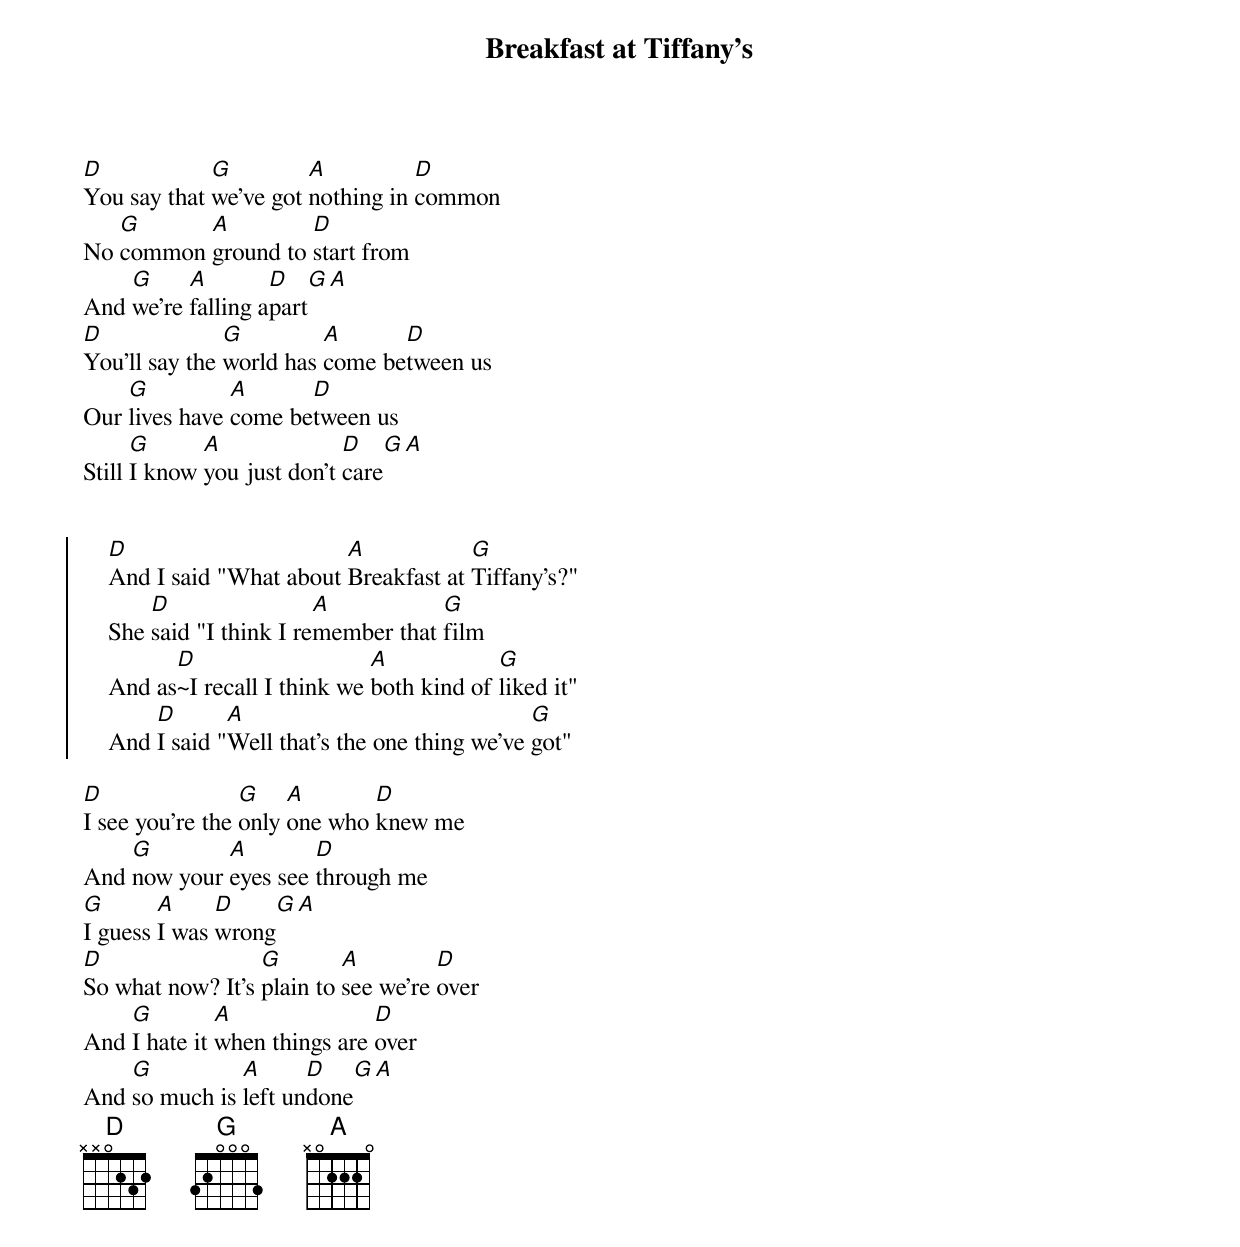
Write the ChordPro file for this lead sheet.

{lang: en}
{title: Breakfast at Tiffany's}
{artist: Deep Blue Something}

[D]You say that [G]we've got [A]nothing in [D]common
No [G]common [A]ground to [D]start from
And [G]we're [A]falling a[D]part[G][A]
[D]You'll say the [G]world has [A]come be[D]tween us
Our [G]lives have [A]come be[D]tween us
Still [G]I know [A]you just don't [D]care[G][A]


{soc}
    [D]And I said "What about [A]Breakfast at [G]Tiffany's?"
    She [D]said "I think I re[A]member that [G]film
    And as[D]~I recall I think we [A]both kind of [G]liked it"
    And [D]I said "[A]Well that's the one thing we've [G]got"
{eoc}

[D]I see you're the [G]only [A]one who [D]knew me
And [G]now your [A]eyes see [D]through me
[G]I guess [A]I was [D]wrong[G][A]
[D]So what now? It's [G]plain to [A]see we're [D]over
And [G]I hate it [A]when things are [D]over
And [G]so much is [A]left un[D]done[G][A]
